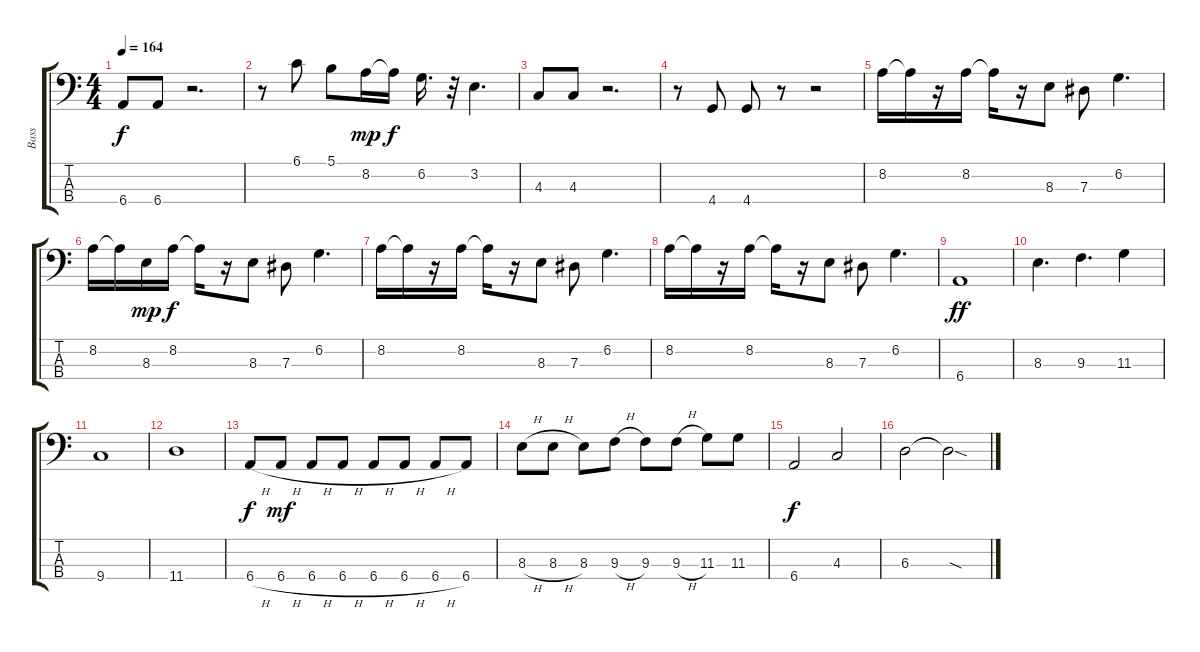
\track ("Bass" "Bass") {instrument electricbasspick}
\staff {score tabs}
\tuning (Gb2 Db2 Ab1 Eb1) {hide}
\ts (4 4)
\tempo 164
\clef f4
\ks c
6.4.8{dy f} 6.4.8 r.2{d} |
r.8 6.1.8 5.1.8 8.2.16{dy mp} 8.2{t}.16{dy f} 6.2.16{d} r.32 3.2.4{d} |
4.3.8 4.3.8 r.2{d} |
r.8 4.4.8 4.4.8 r.8 r.2 |
8.2.16 8.2{t}.16 r.16 8.2.16 8.2{t}.16 r.16 8.3.8 7.3.8 6.2.4{d} |
8.2.16 8.2{t}.16 8.3.16{dy mp} 8.2.16{dy f} 8.2{t}.16 r.16 8.3.8 7.3.8 6.2.4{d} |
8.2.16 8.2{t}.16 r.16 8.2.16 8.2{t}.16 r.16 8.3.8 7.3.8 6.2.4{d} |
8.2.16 8.2{t}.16 r.16 8.2.16 8.2{t}.16 r.16 8.3.8 7.3.8 6.2.4{d} |
6.4.1{dy ff} |
8.3.4{d} 9.3.4{d} 11.3.4 |
9.4.1 |
11.4.1 |
6.4{h}.8{dy f} 6.4{h}.8{dy mf} 6.4{h}.8 6.4{h}.8 6.4{h}.8 6.4{h}.8 6.4{h}.8 6.4.8 |
8.3{h}.8 8.3{h}.8 8.3.8 9.3{h}.8 9.3.8 9.3{h}.8 11.3.8 11.3.8 |
6.4.2{dy f} 4.3.2 |
6.3.2 6.3{sod t}.2
